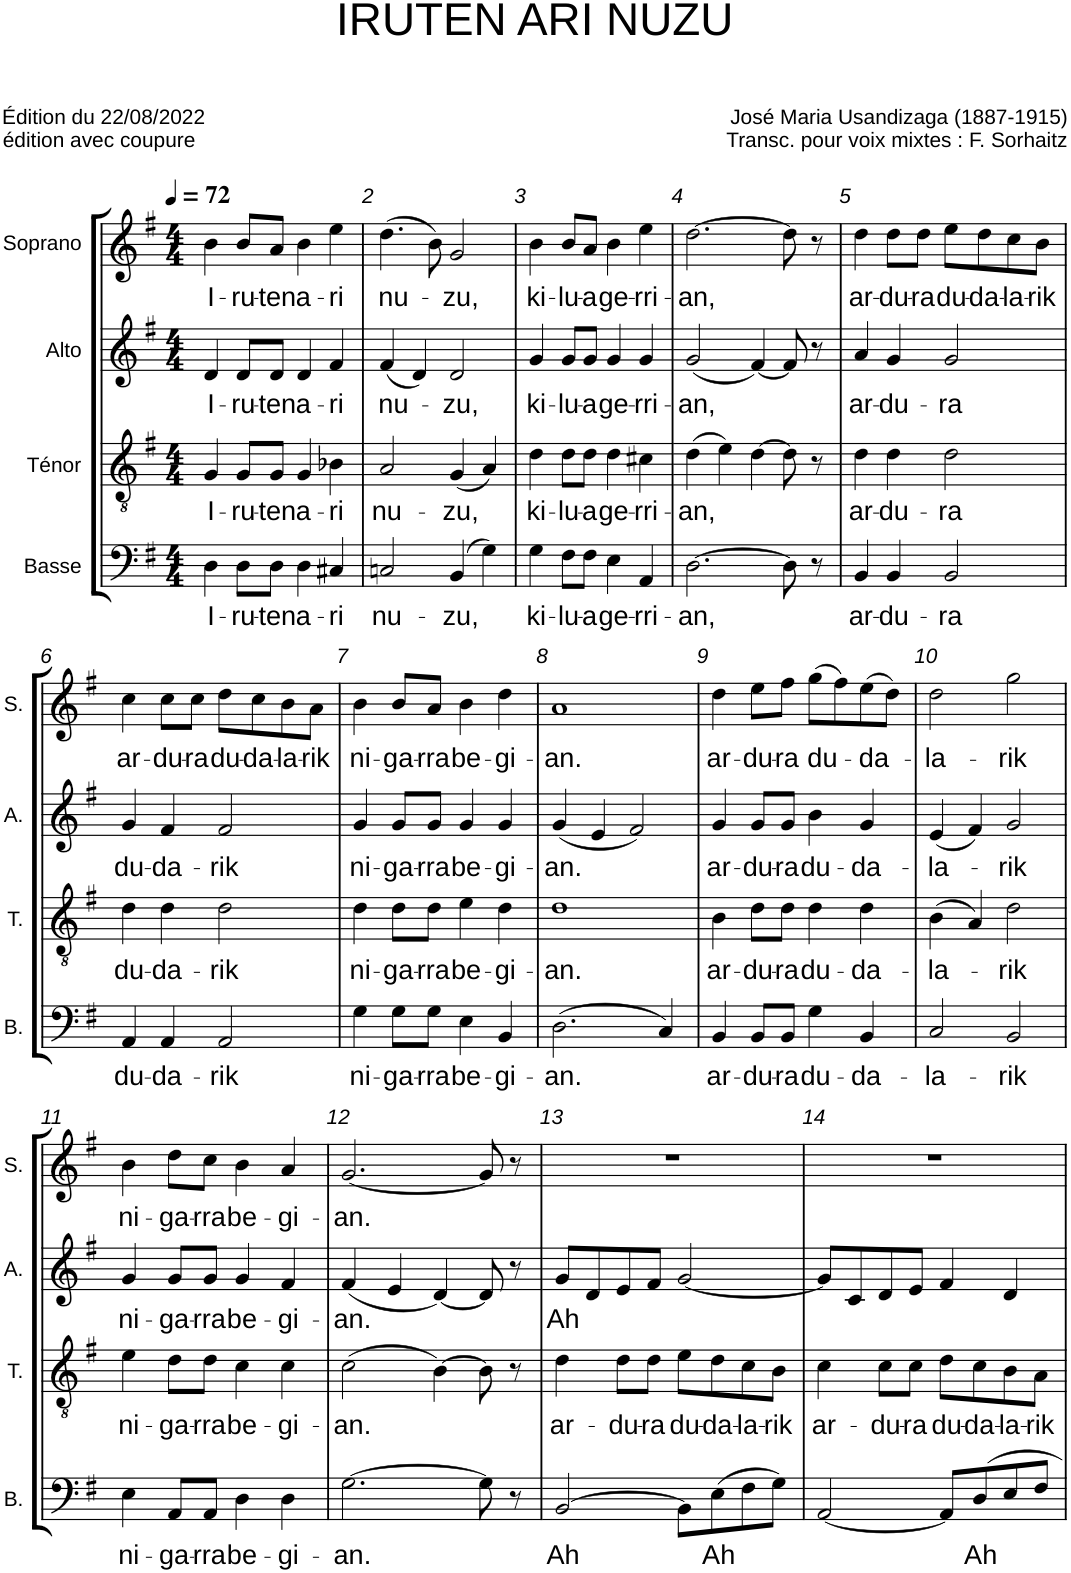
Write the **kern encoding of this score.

**kern	**text	**kern	**text	**kern	**text	**kern	**text
*part4	*part4	*part3	*part3	*part2	*part2	*part1	*part1
*staff4	*staff4	*staff3	*staff3	*staff2	*staff2	*staff1	*staff1
*I"Basse	*	*I"Ténor	*	*I"Alto	*	*I"Soprano	*
*I'B.	*	*I'T.	*	*I'A.	*	*I'S.	*
*clefF4	*	*clefGv2	*	*clefG2	*	*clefG2	*
*k[f#]	*	*k[f#]	*	*k[f#]	*	*k[f#]	*
*M4/4	*	*M4/4	*	*M4/4	*	*M4/4	*
*MM72	*	*MM72	*	*MM72	*	*MM72	*
=1	=1	=1	=1	=1	=1	=1	=1
!	!LO:LY:b	!	!LO:LY:b	!	!LO:LY:b	!	!LO:LY:b
4D\	I-	4G/	I-	4d/	I-	4b\	I-
!	!LO:LY:b	!	!LO:LY:b	!	!LO:LY:b	!	!LO:LY:b
8D\L	-ru-	8G/L	-ru-	8d/L	-ru-	8b/L	-ru-
!	!LO:LY:b	!	!LO:LY:b	!	!LO:LY:b	!	!LO:LY:b
8D\J	-ten	8G/J	-ten	8d/J	-ten	8a/J	-ten
!	!LO:LY:b	!	!LO:LY:b	!	!LO:LY:b	!	!LO:LY:b
4D\	a-	4G/	a-	4d/	a-	4b\	a-
!	!LO:LY:b	!	!LO:LY:b	!	!LO:LY:b	!	!LO:LY:b
4C#X/	-ri	4B-X\	-ri	4f#/	-ri	4ee\	-ri
=2	=2	=2	=2	=2	=2	=2	=2
!	!LO:LY:b	!	!LO:LY:b	!	!LO:LY:b	!	!LO:LY:b
2Cn/	nu-	2A/	nu-	(4f#/	nu-	(4.dd\	nu-
.	.	.	.	4d/)	.	.	.
.	.	.	.	.	.	8b\)	.
!	!LO:LY:b	!	!LO:LY:b	!	!LO:LY:b	!	!LO:LY:b
(4BB/	-zu,	(4G/	-zu,	2d/	-zu,	2g/	-zu,
4G\)	.	4A/)	.	.	.	.	.
=3	=3	=3	=3	=3	=3	=3	=3
!	!LO:LY:b	!	!LO:LY:b	!	!LO:LY:b	!	!LO:LY:b
4G\	ki-	4d\	ki-	4g/	ki-	4b\	ki-
!	!LO:LY:b	!	!LO:LY:b	!	!LO:LY:b	!	!LO:LY:b
8F#\L	-lu-	8d\L	-lu-	8g/L	-lu-	8b/L	-lu-
!	!LO:LY:b	!	!LO:LY:b	!	!LO:LY:b	!	!LO:LY:b
8F#\J	-a	8d\J	-a	8g/J	-a	8a/J	-a
!	!LO:LY:b	!	!LO:LY:b	!	!LO:LY:b	!	!LO:LY:b
4E\	ge-	4d\	ge-	4g/	ge-	4b\	ge-
!	!LO:LY:b	!	!LO:LY:b	!	!LO:LY:b	!	!LO:LY:b
4AA/	-rri-	4c#X\	-rri-	4g/	-rri-	4ee\	-rri-
=4	=4	=4	=4	=4	=4	=4	=4
!	!LO:LY:b	!	!LO:LY:b	!	!LO:LY:b	!	!LO:LY:b
[2.D\	-an,	(4d\	-an,	(2g/	-an,	[2.dd\	-an,
.	.	4e\)	.	.	.	.	.
.	.	[4d\	.	[4f#/)	.	.	.
8D\]	.	8d\]	.	8f#/]	.	8dd\]	.
8r	.	8r	.	8r	.	8r	.
=5	=5	=5	=5	=5	=5	=5	=5
!	!LO:LY:b	!	!LO:LY:b	!	!LO:LY:b	!	!LO:LY:b
4BB/	ar-	4d\	ar-	4a/	ar-	4dd\	ar-
!	!LO:LY:b	!	!LO:LY:b	!	!LO:LY:b	!	!LO:LY:b
4BB/	-du-	4d\	-du-	4g/	-du-	8dd\L	-du-
!	!	!	!	!	!	!	!LO:LY:b
.	.	.	.	.	.	8dd\J	-ra
!	!LO:LY:b	!	!LO:LY:b	!	!LO:LY:b	!	!LO:LY:b
2BB/	-ra	2d\	-ra	2g/	-ra	8ee\L	du-
!	!	!	!	!	!	!	!LO:LY:b
.	.	.	.	.	.	8dd\	-da-
!	!	!	!	!	!	!	!LO:LY:b
.	.	.	.	.	.	8cc\	-la-
!	!	!	!	!	!	!	!LO:LY:b
.	.	.	.	.	.	8b\J	-rik
!!LO:LB:g=z
=6	=6	=6	=6	=6	=6	=6	=6
!	!LO:LY:b	!	!LO:LY:b	!	!LO:LY:b	!	!LO:LY:b
4AA/	du-	4d\	du-	4g/	du-	4cc\	ar-
!	!LO:LY:b	!	!LO:LY:b	!	!LO:LY:b	!	!LO:LY:b
4AA/	-da-	4d\	-da-	4f#/	-da-	8cc\L	-du-
!	!	!	!	!	!	!	!LO:LY:b
.	.	.	.	.	.	8cc\J	-ra
!	!LO:LY:b	!	!LO:LY:b	!	!LO:LY:b	!	!LO:LY:b
2AA/	-rik	2d\	-rik	2f#/	-rik	8dd\L	du-
!	!	!	!	!	!	!	!LO:LY:b
.	.	.	.	.	.	8cc\	-da-
!	!	!	!	!	!	!	!LO:LY:b
.	.	.	.	.	.	8b\	-la-
!	!	!	!	!	!	!	!LO:LY:b
.	.	.	.	.	.	8a\J	-rik
=7	=7	=7	=7	=7	=7	=7	=7
!	!LO:LY:b	!	!LO:LY:b	!	!LO:LY:b	!	!LO:LY:b
4G\	ni-	4d\	ni-	4g/	ni-	4b\	ni-
!	!LO:LY:b	!	!LO:LY:b	!	!LO:LY:b	!	!LO:LY:b
8G\L	-ga-	8d\L	-ga-	8g/L	-ga-	8b/L	-ga-
!	!LO:LY:b	!	!LO:LY:b	!	!LO:LY:b	!	!LO:LY:b
8G\J	-rra	8d\J	-rra	8g/J	-rra	8a/J	-rra
!	!LO:LY:b	!	!LO:LY:b	!	!LO:LY:b	!	!LO:LY:b
4E\	be-	4e\	be-	4g/	be-	4b\	be-
!	!LO:LY:b	!	!LO:LY:b	!	!LO:LY:b	!	!LO:LY:b
4BB/	-gi-	4d\	-gi-	4g/	-gi-	4dd\	-gi-
=8	=8	=8	=8	=8	=8	=8	=8
!	!LO:LY:b	!	!LO:LY:b	!	!LO:LY:b	!	!LO:LY:b
(2.D\	-an.	1d	-an.	(4g/	-an.	1a	-an.
.	.	.	.	4e/	.	.	.
.	.	.	.	2f#/)	.	.	.
4C/)	.	.	.	.	.	.	.
=9	=9	=9	=9	=9	=9	=9	=9
!	!LO:LY:b	!	!LO:LY:b	!	!LO:LY:b	!	!LO:LY:b
4BB/	ar-	4B\	ar-	4g/	ar-	4dd\	ar-
!	!LO:LY:b	!	!LO:LY:b	!	!LO:LY:b	!	!LO:LY:b
8BB/L	-du-	8d\L	-du-	8g/L	-du-	8ee\L	-du-
!	!LO:LY:b	!	!LO:LY:b	!	!LO:LY:b	!	!LO:LY:b
8BB/J	-ra	8d\J	-ra	8g/J	-ra	8ff#\J	-ra
!	!LO:LY:b	!	!LO:LY:b	!	!LO:LY:b	!	!LO:LY:b
4G\	du-	4d\	du-	4b\	du-	(8gg\L	du-
.	.	.	.	.	.	8ff#\)	.
!	!LO:LY:b	!	!LO:LY:b	!	!LO:LY:b	!	!LO:LY:b
4BB/	-da-	4d\	-da-	4g/	-da-	(8ee\	-da-
.	.	.	.	.	.	8dd\J)	.
=10	=10	=10	=10	=10	=10	=10	=10
!	!LO:LY:b	!	!LO:LY:b	!	!LO:LY:b	!	!LO:LY:b
2C/	-la-	(4B\	-la-	(4e/	-la-	2dd\	-la-
.	.	4A/)	.	4f#/)	.	.	.
!	!LO:LY:b	!	!LO:LY:b	!	!LO:LY:b	!	!LO:LY:b
2BB/	-rik	2d\	-rik	2g/	-rik	2gg\	-rik
!!LO:LB:g=z
=11	=11	=11	=11	=11	=11	=11	=11
!	!LO:LY:b	!	!LO:LY:b	!	!LO:LY:b	!	!LO:LY:b
4E\	ni-	4e\	ni-	4g/	ni-	4b\	ni-
!	!LO:LY:b	!	!LO:LY:b	!	!LO:LY:b	!	!LO:LY:b
8AA/L	-ga-	8d\L	-ga-	8g/L	-ga-	8dd\L	-ga-
!	!LO:LY:b	!	!LO:LY:b	!	!LO:LY:b	!	!LO:LY:b
8AA/J	-rra	8d\J	-rra	8g/J	-rra	8cc\J	-rra
!	!LO:LY:b	!	!LO:LY:b	!	!LO:LY:b	!	!LO:LY:b
4D\	be-	4c\	be-	4g/	be-	4b\	be-
!	!LO:LY:b	!	!LO:LY:b	!	!LO:LY:b	!	!LO:LY:b
4D\	-gi-	4c\	-gi-	4f#/	-gi-	4a/	-gi-
=12	=12	=12	=12	=12	=12	=12	=12
!	!LO:LY:b	!	!LO:LY:b	!	!LO:LY:b	!	!LO:LY:b
[2.G\	-an.	(2c\	-an.	(4f#/	-an.	[2.g/	-an.
.	.	.	.	4e/	.	.	.
.	.	[4B\)	.	[4d/)	.	.	.
8G\]	.	8B\]	.	8d/]	.	8g/]	.
8r	.	8r	.	8r	.	8r	.
=13	=13	=13	=13	=13	=13	=13	=13
!	!LO:LY:b	!	!LO:LY:b	!	!LO:LY:b	!	!
[2BB/	Ah	4d\	ar-	8g/L	Ah	1r	.
.	.	.	.	8d/	.	.	.
!	!	!	!LO:LY:b	!	!	!	!
.	.	8d\L	-du-	8e/	.	.	.
!	!	!	!LO:LY:b	!	!	!	!
.	.	8d\J	-ra	8f#/J	.	.	.
!	!	!	!LO:LY:b	!	!	!	!
8BB\L]	.	8e\L	du-	[2g/	.	.	.
!	!LO:LY:b	!	!LO:LY:b	!	!	!	!
(8E\	Ah	8d\	-da-	.	.	.	.
!	!	!	!LO:LY:b	!	!	!	!
8F#\	.	8c\	-la-	.	.	.	.
!	!	!	!LO:LY:b	!	!	!	!
8G\J)	.	8B\J	-rik	.	.	.	.
=14	=14	=14	=14	=14	=14	=14	=14
!	!	!	!LO:LY:b	!	!	!	!
[2AA/	.	4c\	ar-	8g/L]	.	1r	.
.	.	.	.	8c/	.	.	.
!	!	!	!LO:LY:b	!	!	!	!
.	.	8c\L	-du-	8d/	.	.	.
!	!	!	!LO:LY:b	!	!	!	!
.	.	8c\J	-ra	8e/J	.	.	.
!	!	!	!LO:LY:b	!	!	!	!
8AA/L]	.	8d\L	du-	4f#/	.	.	.
!	!LO:LY:b	!	!LO:LY:b	!	!	!	!
8D/	Ah	8c\	-da-	.	.	.	.
!	!	!	!LO:LY:b	!	!	!	!
8E/	.	8B\	-la-	4d/	.	.	.
!	!	!	!LO:LY:b	!	!	!	!
8F#/J	.	8A\J	-rik	.	.	.	.
=	=	=	=	=	=	=	=
*-	*-	*-	*-	*-	*-	*-	*-
